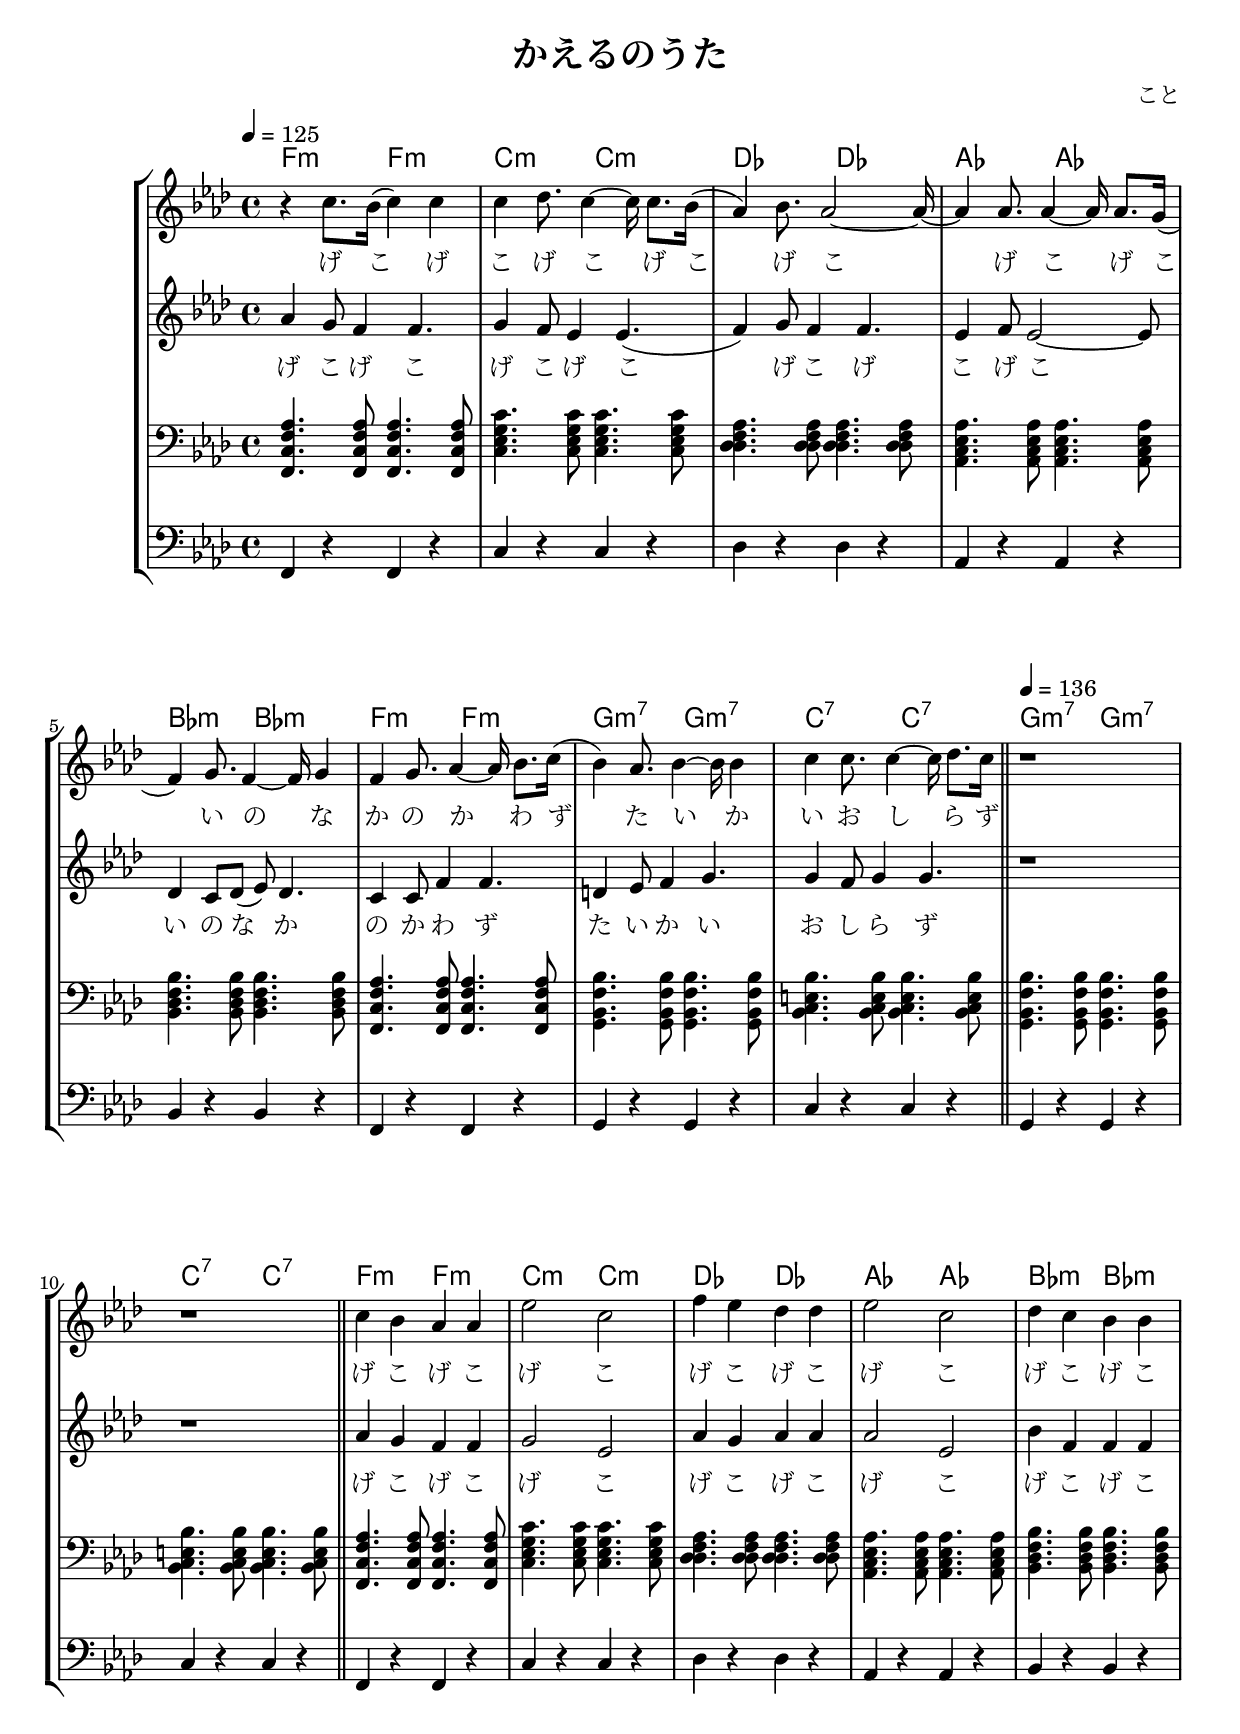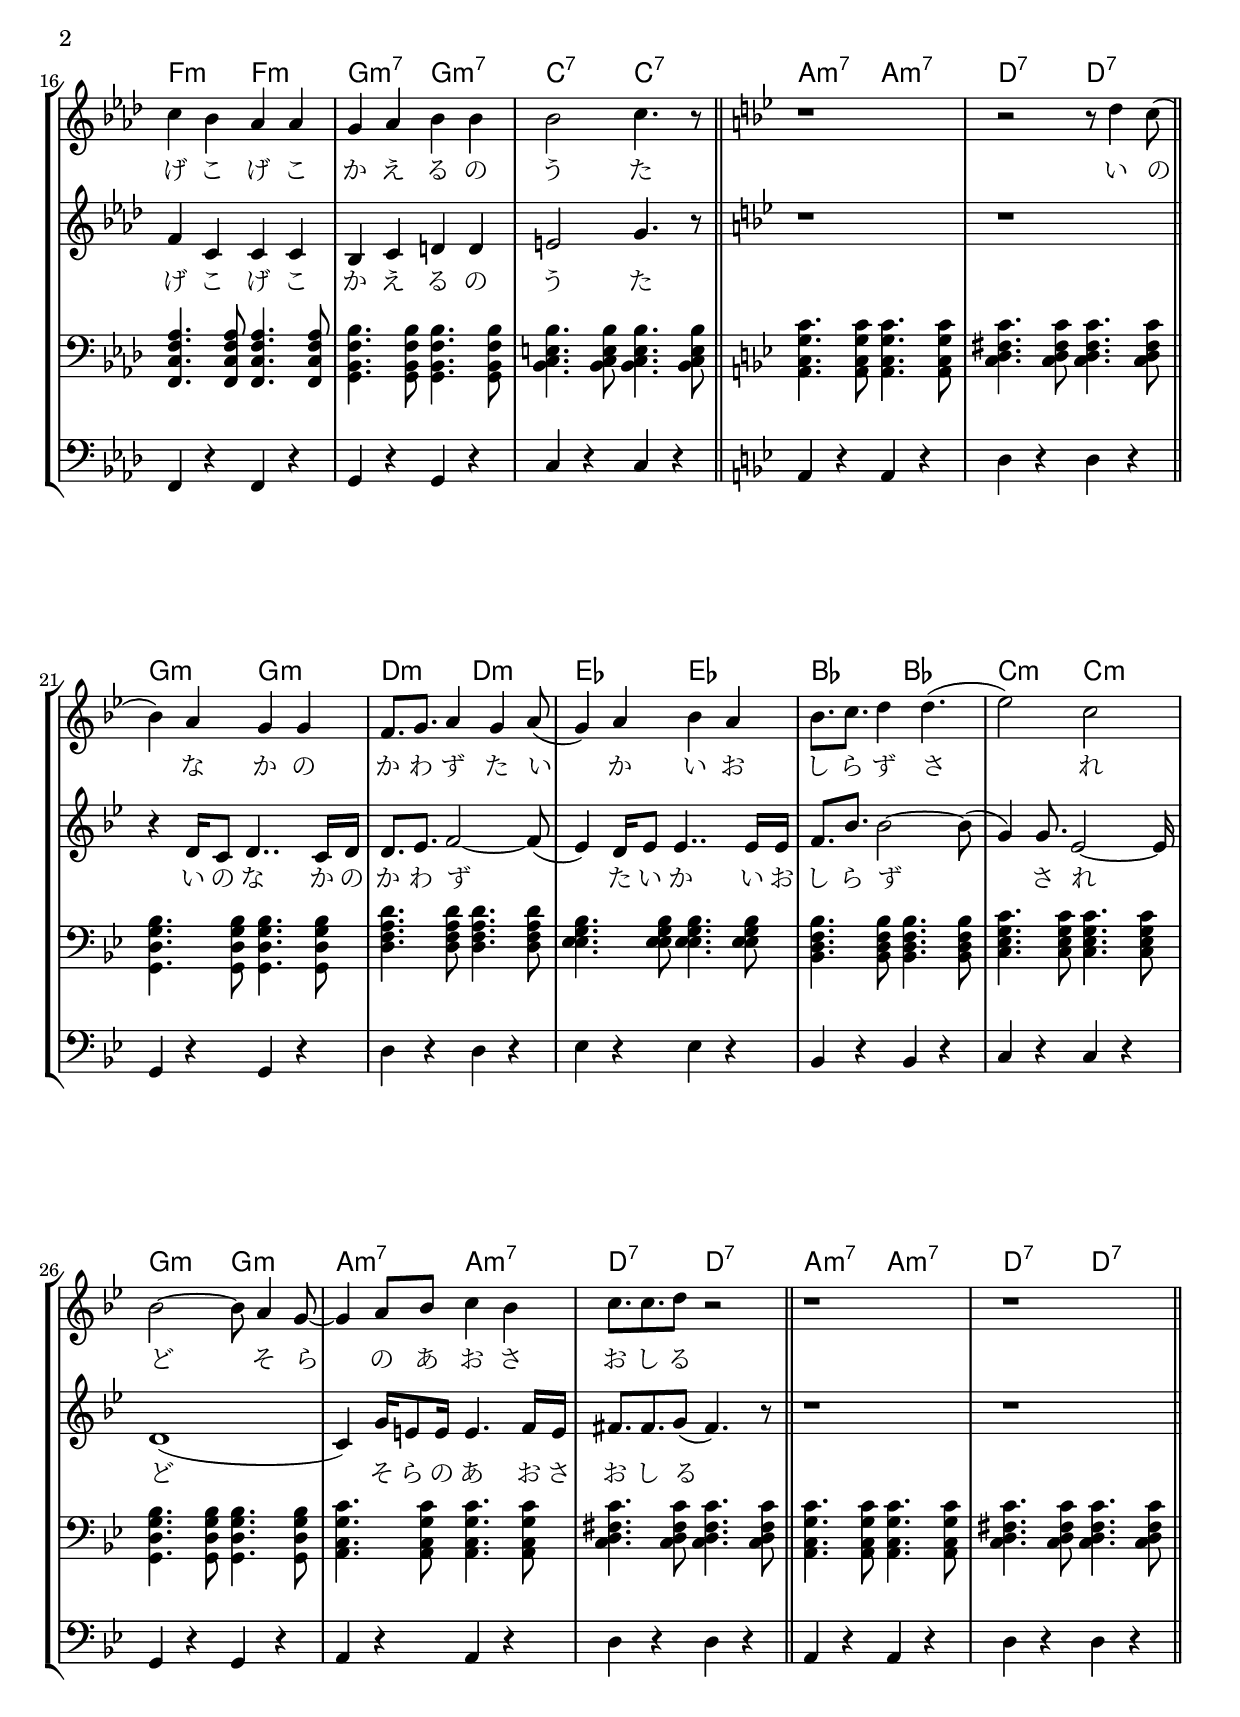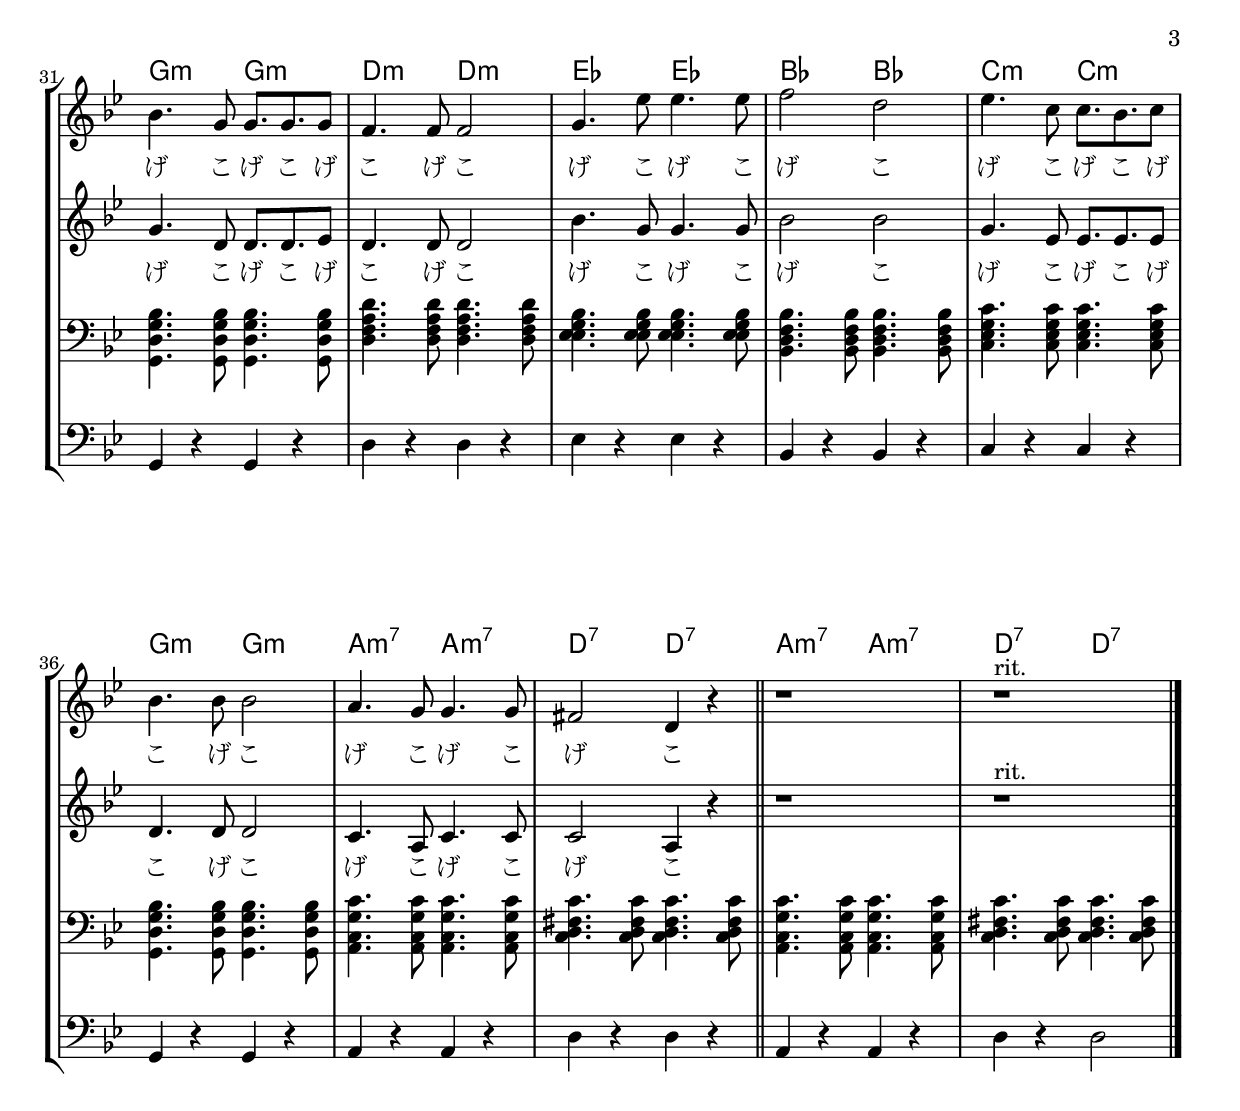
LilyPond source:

\version "2.12.1"

\header {
	title = \markup {かえるのうた}
	composer = \markup \center-column {こと}
}

harmony = \chordmode {
	f2:m f:m c:m c:m des des as as bes:m bes:m f:m f:m g:min7 g:min7 c:7 c:7 

	g:min7 g:min7 c:7 c:7 

	f:m f:m c:m c:m des des as as bes:m bes:m f:m f:m g:min7 g:min7 c:7 c:7 

	a:min7 a:min7 d:7 d:7 

	g:m g:m d:m d:m es es bes bes c:m c:m g:m g:m a:min7 a:min7 d:7 d:7 

	a:min7 a:min7 d:7 d:7 

	g:m g:m d:m d:m es es bes bes c:m c:m g:m g:m a:min7 a:min7 d:7 d:7 

	a:min7 a:min7 d:7 d:7 
}

melody = {
	\set Staff.midiInstrument = #"mmi0.38"
		\key as \major
	\tempo 4 = 125
r4 c''8.  bes'16  (c''4)  c''4 
	c''4  des''8.  c''4~c''16  c''8.  bes'16 
	(as'4)  bes'8.  as'2~as'16~ 
	as'4  as'8.  as'4~as'16  as'8.  g'16 
	(f'4)  g'8.  f'4~f'16  g'4 
	f'4  g'8.  as'4~as'16  bes'8.  c''16 
	(bes'4)  as'8.  bes'4~bes'16  bes'4 
	c''4  c''8.  c''4~c''16  des''8.  c''16
	\tempo 4 = 136
	r1 | r1   
	\set Staff.midiInstrument = #"mmi0.38"
	c''4  bes'4  as'4  as'4 
	es''2  c''2 
	f''4  es''4  des''4  des''4 
	es''2  c''2 
	des''4  c''4  bes'4  bes'4 
	c''4  bes'4  as'4  as'4 
	g'4  as'4  bes'4  bes'4 
	bes'2  c''4.  	r8 	\key bes \major
	r1 | r2 r8 
	\set Staff.midiInstrument = #"mmi0.38"
	d''4  c''8 
	(bes'4)  a'4  g'4  g'4 
	f'8.  g'8.  a'4  g'4  a'8 
	(g'4)  a'4  bes'4  a'4 
	bes'8.  c''8.  d''4  d''4. 
	(es''2)  c''2 
	bes'2~bes'8  a'4  g'8~ 
	g'4  a'8  bes'8  c''4  bes'4 
	c''8.  c''8.  d''8  	r2 	r1 | r1   
	\set Staff.midiInstrument = #"mmi0.38"
	bes'4.  g'8  g'8.  g'8.  g'8 
	f'4.  f'8  f'2 
	g'4.  es''8  es''4.  es''8 
	f''2  d''2 
	es''4.  c''8  c''8.  bes'8.  c''8 
	bes'4.  bes'8  bes'2 
	a'4.  g'8  g'4.  g'8 
	fis'2  d'4  	r4 	r1 | r1^"rit." \bar "|."
}

words = \lyricmode {
	げ  こ  げ  こ  げ  こ  げ  こ  げ  こ  げ  こ  げ  こ  い  の  な  か  の  か  わ  ず  た  い  か  い  お  し  ら  ず  
	
	げ  こ  げ  こ  げ  こ  げ  こ  げ  こ  げ  こ  げ  こ  げ  こ  げ  こ  げ  こ  か  え  る  の  う  た  
	
	い  の  な  か  の  か  わ  ず  た  い  か  い  お  し  ら  ず  さ  れ  ど  そ  ら  の  あ  お  さ  お  し  る  
	
	げ  こ  げ  こ  げ  こ  げ  こ  げ  こ  げ  こ  げ  こ  げ  こ  げ  こ  げ  こ  げ  こ  げ  こ  げ  こ  げ  こ  
	
}

secondmelody = {
	\set Staff.midiInstrument = #"fss0.32"
		\key as \major
	\tempo 4 = 125
as'4  g'8  f'4  f'4. 
	g'4  f'8  es'4  es'4. 
	(f'4)  g'8  f'4  f'4. 
	es'4  f'8  es'2~es'8 
	des'4  c'8  des'8  (es'8)  des'4. 
	c'4  c'8  f'4  f'4. 
	d'4  es'8  f'4  g'4. 
	g'4  f'8  g'4  g'4.
	\tempo 4 = 136
	r1 | r1   
	\set Staff.midiInstrument = #"fss0.29"
	as'4  g'4  f'4  f'4 
	g'2  es'2 
	as'4  g'4  as'4  as'4 
	as'2  es'2 
	bes'4  f'4  f'4  f'4 
	f'4  c'4  c'4  c'4 
	bes4  c'4  d'4  d'4 
	e'2  g'4.  	r8 	\key bes \major
	r1 | r1   
	\set Staff.midiInstrument = #"fss0.32"
	r4 d'16  c'8  d'4..  c'16  d'16 
	d'8.  es'8.  f'2~f'8 
	(es'4)  d'16  es'8  es'4..  es'16  es'16 
	f'8.  bes'8.  bes'2~bes'8 
	(g'4)  g'8.  es'2~es'16 
	d'1 
	(c'4)  g'16  e'8  e'16  e'4.  f'16  e'16 
	fis'8.  fis'8.  g'8  (fis'4.)  	r8 	r1 | r1   
	\set Staff.midiInstrument = #"fss0.29"
	g'4.  d'8  d'8.  d'8.  es'8 
	d'4.  d'8  d'2 
	bes'4.  g'8  g'4.  g'8 
	bes'2  bes'2 
	g'4.  es'8  es'8.  es'8.  es'8 
	d'4.  d'8  d'2 
	c'4.  a8  c'4.  c'8 
	c'2  a4  	r4 	r1 | r1^"rit." \bar "|."
}

secondwords = \lyricmode {
	げ  こ  げ  こ  げ  こ  げ  こ  げ  こ  げ  こ  げ  こ  い  の  な  か  の  か  わ  ず  た  い  か  い  お  し  ら  ず  
	
	げ  こ  げ  こ  げ  こ  げ  こ  げ  こ  げ  こ  げ  こ  げ  こ  げ  こ  げ  こ  か  え  る  の  う  た  
	
	い  の  な  か  の  か  わ  ず  た  い  か  い  お  し  ら  ず  さ  れ  ど  そ  ら  の  あ  お  さ  お  し  る  
	
	げ  こ  げ  こ  げ  こ  げ  こ  げ  こ  げ  こ  げ  こ  げ  こ  げ  こ  げ  こ  げ  こ  げ  こ  げ  こ  げ  こ  
	
}

tempochange = {
	\tempo 4 = 125
	r1 | r1 | r1 | r1 | r1 | r1 | r1 | r1 \bar "||"
	\tempo 4 = 136
	r1 | r1 \bar "||"
	\tempo 4 = 136
	r1 | r1 | r1 | r1 | r1 | r1 | r1 | r1 \bar "||"
	\tempo 4 = 136
	r1 | r1 \bar "||"
	\tempo 4 = 136
	r1 | r1 | r1 | r1 | r1 | r1 | r1 | r1 \bar "||"
	\tempo 4 = 136
	r1 | r1 \bar "||"
	\tempo 4 = 136
	r1 | r1 | r1 | r1 | r1 | r1 | r1 | r1 \bar "||"
	\tempo 4 = 136
	r1 | \tempo 4 = 102 r2 \tempo 4 = 90 r2 \bar "|."
}

mainacc = {
	\clef bass
	\set Staff.midiInstrument = #"Electric Piano 1"
	\key as \major
	\tempo 4 = 125
	<f, c f as>4. <f, c f as>8
	<f, c f as>4. <f, c f as>8
	<c es g c'>4. <c es g c'>8
	<c es g c'>4. <c es g c'>8
	<des des f as>4. <des des f as>8
	<des des f as>4. <des des f as>8
	<as, c es as>4. <as, c es as>8
	<as, c es as>4. <as, c es as>8
	<bes, des f bes>4. <bes, des f bes>8
	<bes, des f bes>4. <bes, des f bes>8
	<f, c f as>4. <f, c f as>8
	<f, c f as>4. <f, c f as>8
	<g, bes, f bes>4. <g, bes, f bes>8
	<g, bes, f bes>4. <g, bes, f bes>8
	<c bes, e bes>4. <c bes, e bes>8
	<c bes, e bes>4. <c bes, e bes>8
	\bar "||"

	\set Staff.midiInstrument = #"Electric Piano 1"
	\tempo 4 = 136
	<g, bes, f bes>4. <g, bes, f bes>8
	<g, bes, f bes>4. <g, bes, f bes>8
	<c bes, e bes>4. <c bes, e bes>8
	<c bes, e bes>4. <c bes, e bes>8
	\bar "||"

	\set Staff.midiInstrument = #"Electric Piano 1"
	<f, c f as>4. <f, c f as>8
	<f, c f as>4. <f, c f as>8
	<c es g c'>4. <c es g c'>8
	<c es g c'>4. <c es g c'>8
	<des des f as>4. <des des f as>8
	<des des f as>4. <des des f as>8
	<as, c es as>4. <as, c es as>8
	<as, c es as>4. <as, c es as>8
	<bes, des f bes>4. <bes, des f bes>8
	<bes, des f bes>4. <bes, des f bes>8
	<f, c f as>4. <f, c f as>8
	<f, c f as>4. <f, c f as>8
	<g, bes, f bes>4. <g, bes, f bes>8
	<g, bes, f bes>4. <g, bes, f bes>8
	<c bes, e bes>4. <c bes, e bes>8
	<c bes, e bes>4. <c bes, e bes>8
	\bar "||"

	\set Staff.midiInstrument = #"Electric Piano 1"
	\key bes \major
	<a, c g c'>4. <a, c g c'>8
	<a, c g c'>4. <a, c g c'>8
	<d c fis c'>4. <d c fis c'>8
	<d c fis c'>4. <d c fis c'>8
	\bar "||"

	\set Staff.midiInstrument = #"Electric Piano 1"
	<g, d g bes>4. <g, d g bes>8
	<g, d g bes>4. <g, d g bes>8
	<d f a d'>4. <d f a d'>8
	<d f a d'>4. <d f a d'>8
	<es es g bes>4. <es es g bes>8
	<es es g bes>4. <es es g bes>8
	<bes, d f bes>4. <bes, d f bes>8
	<bes, d f bes>4. <bes, d f bes>8
	<c es g c'>4. <c es g c'>8
	<c es g c'>4. <c es g c'>8
	<g, d g bes>4. <g, d g bes>8
	<g, d g bes>4. <g, d g bes>8
	<a, c g c'>4. <a, c g c'>8
	<a, c g c'>4. <a, c g c'>8
	<d c fis c'>4. <d c fis c'>8
	<d c fis c'>4. <d c fis c'>8
	\bar "||"

	\set Staff.midiInstrument = #"Electric Piano 1"
	<a, c g c'>4. <a, c g c'>8
	<a, c g c'>4. <a, c g c'>8
	<d c fis c'>4. <d c fis c'>8
	<d c fis c'>4. <d c fis c'>8
	\bar "||"

	\set Staff.midiInstrument = #"Electric Piano 1"
	<g, d g bes>4. <g, d g bes>8
	<g, d g bes>4. <g, d g bes>8
	<d f a d'>4. <d f a d'>8
	<d f a d'>4. <d f a d'>8
	<es es g bes>4. <es es g bes>8
	<es es g bes>4. <es es g bes>8
	<bes, d f bes>4. <bes, d f bes>8
	<bes, d f bes>4. <bes, d f bes>8
	<c es g c'>4. <c es g c'>8
	<c es g c'>4. <c es g c'>8
	<g, d g bes>4. <g, d g bes>8
	<g, d g bes>4. <g, d g bes>8
	<a, c g c'>4. <a, c g c'>8
	<a, c g c'>4. <a, c g c'>8
	<d c fis c'>4. <d c fis c'>8
	<d c fis c'>4. <d c fis c'>8
	\bar "||"

	\set Staff.midiInstrument = #"Electric Piano 1"
	<a, c g c'>4. <a, c g c'>8
	<a, c g c'>4. <a, c g c'>8
	<d c fis c'>4. <d c fis c'>8
	<d c fis c'>4. <d c fis c'>8
	\bar "|."
}

subacc = {
	\clef bass
	\set Staff.midiInstrument = #"Acoustic Bass"
	\key as \major
	\tempo 4 = 125
	f,4 r4
	f,4 r4
	c4 r4
	c4 r4
	des4 r4
	des4 r4
	as,4 r4
	as,4 r4
	bes,4 r4
	bes,4 r4
	f,4 r4
	f,4 r4
	g,4 r4
	g,4 r4
	c4 r4
	c4 r4
	\bar "||"

	\set Staff.midiInstrument = #"Acoustic Bass"
	\tempo 4 = 136
	g,4 r4
	g,4 r4
	c4 r4
	c4 r4
	\bar "||"

	\set Staff.midiInstrument = #"Acoustic Bass"
	f,4 r4
	f,4 r4
	c4 r4
	c4 r4
	des4 r4
	des4 r4
	as,4 r4
	as,4 r4
	bes,4 r4
	bes,4 r4
	f,4 r4
	f,4 r4
	g,4 r4
	g,4 r4
	c4 r4
	c4 r4
	\bar "||"

	\set Staff.midiInstrument = #"Acoustic Bass"
	\key bes \major
	a,4 r4
	a,4 r4
	d4 r4
	d4 r4
	\bar "||"

	\set Staff.midiInstrument = #"Acoustic Bass"
	g,4 r4
	g,4 r4
	d4 r4
	d4 r4
	es4 r4
	es4 r4
	bes,4 r4
	bes,4 r4
	c4 r4
	c4 r4
	g,4 r4
	g,4 r4
	a,4 r4
	a,4 r4
	d4 r4
	d4 r4
	\bar "||"

	\set Staff.midiInstrument = #"Acoustic Bass"
	a,4 r4
	a,4 r4
	d4 r4
	d4 r4
	\bar "||"

	\set Staff.midiInstrument = #"Acoustic Bass"
	g,4 r4
	g,4 r4
	d4 r4
	d4 r4
	es4 r4
	es4 r4
	bes,4 r4
	bes,4 r4
	c4 r4
	c4 r4
	g,4 r4
	g,4 r4
	a,4 r4
	a,4 r4
	d4 r4
	d4 r4
	\bar "||"

	\set Staff.midiInstrument = #"Acoustic Bass"
	a,4 r4
	a,4 r4
	d4 r4
	d2
	\bar "|."
}

percA = {
	\drummode {
	r1 |r1 |r1 |r1 |r1 |r1 |r1 |r1 \bar "||"
	r1 |r1 \bar "||"
	r1 |r1 |r1 |r1 |r1 |r1 |r1 |r1 \bar "||"
	r1 |r1 \bar "||"
	r1 |r1 |r1 |r1 |r1 |r1 |r1 |r1 \bar "||"
	r1 |r1 \bar "||"
	r1 |r1 |r1 |r1 |r1 |r1 |r1 |r1 \bar "||"
	r1 |r1 \bar "|."
	}
}

percB = {
	\drummode {
	r1 |r1 |r1 |r1 |r1 |r1 |r1 |r1 \bar "||"
	r1 |r1 \bar "||"
	r1 |r1 |r1 |r1 |r1 |r1 |r1 |r1 \bar "||"
	r1 |r1 \bar "||"
	r1 |r1 |r1 |r1 |r1 |r1 |r1 |r1 \bar "||"
	r1 |r1 \bar "||"
	r1 |r1 |r1 |r1 |r1 |r1 |r1 |r1 \bar "||"
	r1 |r1 \bar "|."
	}
}

percC = {
	\drummode {
	r1 |r1 |r1 |r1 |r1 |r1 |r1 |r1 \bar "||"
	r1 |r1 \bar "||"
	r1 |r1 |r1 |r1 |r1 |r1 |r1 |r1 \bar "||"
	r1 |r1 \bar "||"
	r1 |r1 |r1 |r1 |r1 |r1 |r1 |r1 \bar "||"
	r1 |r1 \bar "||"
	r1 |r1 |r1 |r1 |r1 |r1 |r1 |r1 \bar "||"
	r1 |r1 \bar "|."
	}
}

percD = {
	\drummode {
	r1 |r1 |r1 |r1 |r1 |r1 |r1 |r1 \bar "||"
	r1 |r1 \bar "||"
	r1 |r1 |r1 |r1 |r1 |r1 |r1 |r1 \bar "||"
	r1 |r1 \bar "||"
	r1 |r1 |r1 |r1 |r1 |r1 |r1 |r1 \bar "||"
	r1 |r1 \bar "||"
	r1 |r1 |r1 |r1 |r1 |r1 |r1 |r1 \bar "||"
	r1 |r1 \bar "|."
	}
}

percE = {
	\drummode {
	r1 |r1 |r1 |r1 |r1 |r1 |r1 |r1 \bar "||"
	r1 |r1 \bar "||"
	r1 |r1 |r1 |r1 |r1 |r1 |r1 |r1 \bar "||"
	r1 |r1 \bar "||"
	r1 |r1 |r1 |r1 |r1 |r1 |r1 |r1 \bar "||"
	r1 |r1 \bar "||"
	r1 |r1 |r1 |r1 |r1 |r1 |r1 |r1 \bar "||"
	r1 |r1 \bar "|."
	}
}

\score {
	<<
		\new StaffGroup <<
			\new ChordNames {\harmony}
			\new Voice = "melody" {\melody}
			\new Lyrics \lyricsto "melody" \words
			\new Voice = "secondmelody" {\secondmelody}
			\new Lyrics \lyricsto "secondmelody" \secondwords
			\new Staff = "mainacc" {\mainacc}
			\new Staff = "subacc" {\subacc}
		>>
	>>
	\layout { }
}
